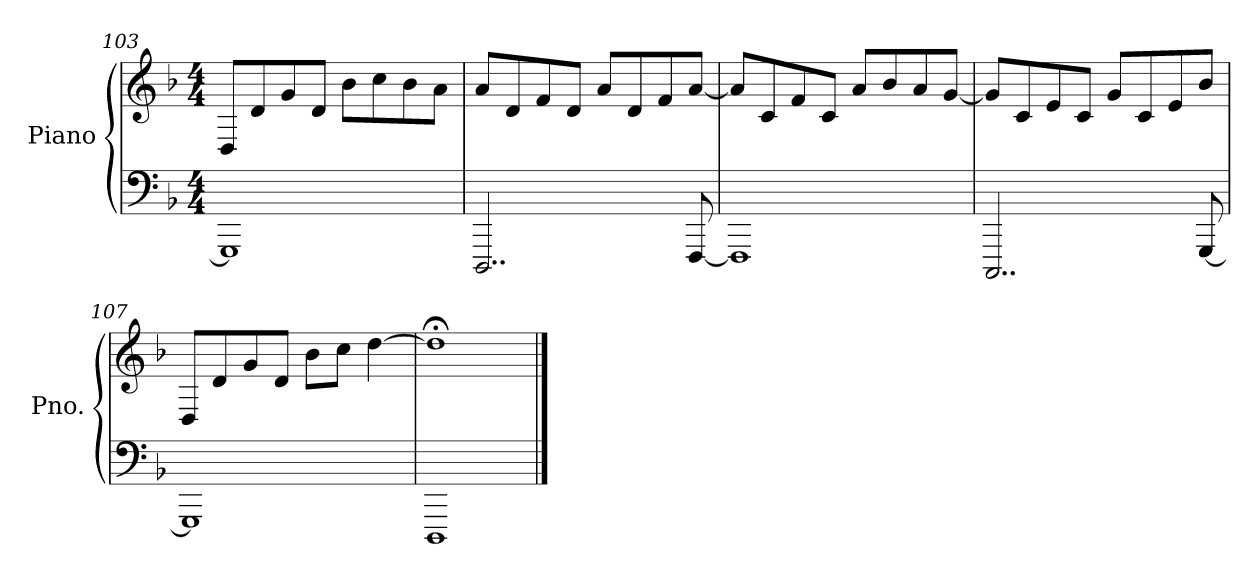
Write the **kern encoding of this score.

**kern	**kern
*part1	*part1
*staff2	*staff1
*I"Piano	*
*I'Pno.	*
!!LO:LB:g=z
*clefF4	*clefG2
*k[b-]	*k[b-]
*M4/4	*M4/4
=103	=103
1GGG]	8D/L
.	8d/
.	8g/
.	8d/J
.	8b-\L
.	8cc\
.	8b-\
.	8a\J
=104	=104
2..DDD/	8a/L
.	8d/
.	8f/
.	8d/J
.	8a/L
.	8d/
.	8f/
[8FFF/	[8a/J
=105	=105
1FFF]	8a/L]
.	8c/
.	8f/
.	8c/J
.	8a/L
.	8b-/
.	8a/
.	[8g/J
=106	=106
2..CCC/	8g/L]
.	8c/
.	8e/
.	8c/J
.	8g/L
.	8c/
.	8e/
[8GGG/	8b-/J
=107	=107
1GGG]	8D/L
.	8d/
.	8g/
.	8d/J
.	8b-\L
.	8cc\J
.	[4dd\
=108	=108
1DDD	1dd;<]
==	==
*-	*-
